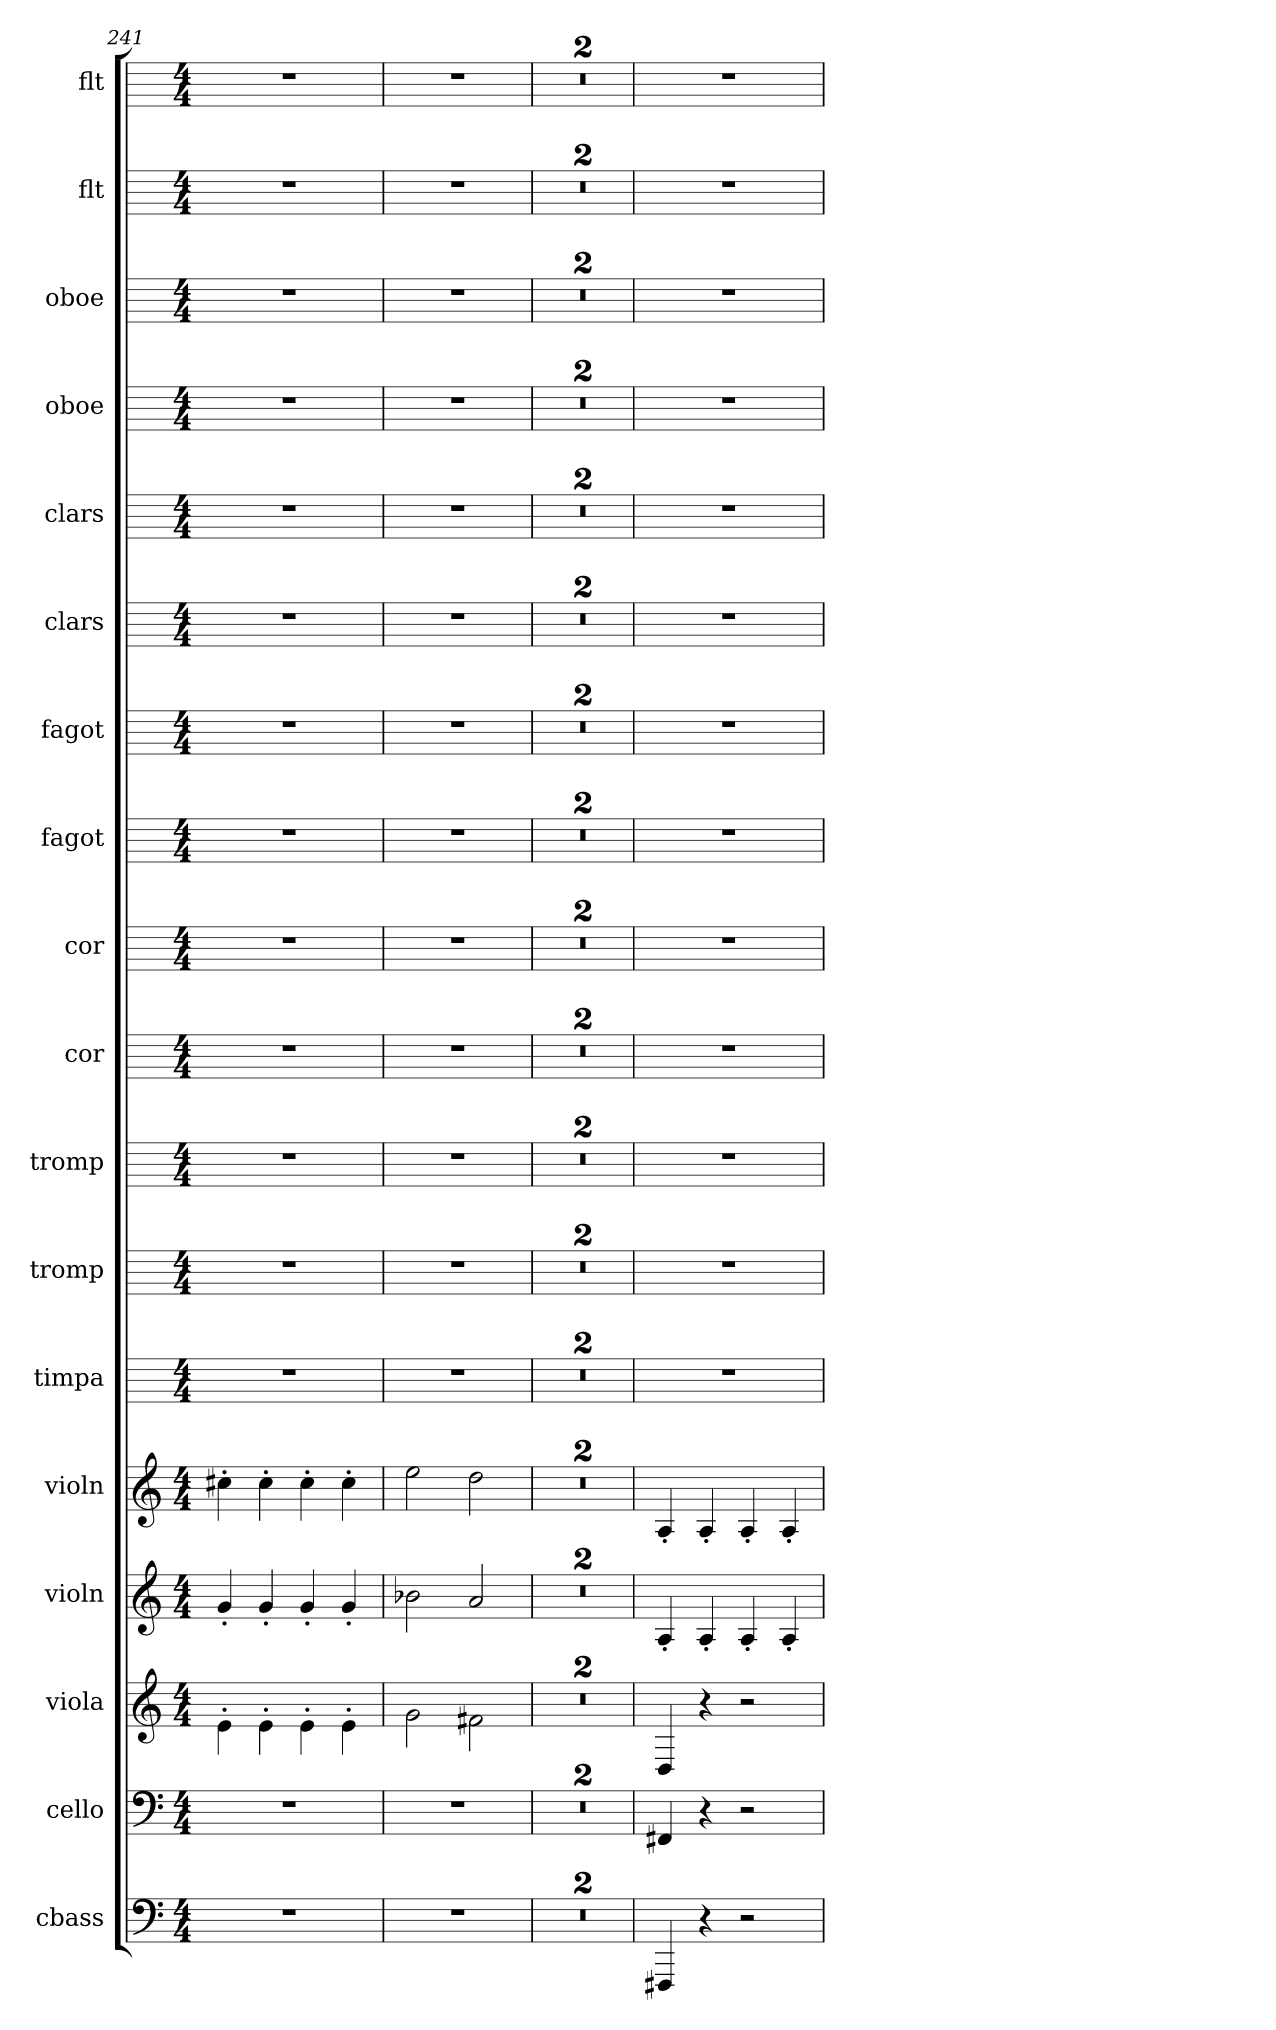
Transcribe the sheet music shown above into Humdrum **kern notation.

**kern	**kern	**kern	**kern	**kern	**kern	**kern	**kern	**kern	**kern	**kern	**kern	**kern	**kern	**kern	**kern	**kern	**kern
*part18	*part17	*part16	*part15	*part14	*part13	*part12	*part11	*part10	*part9	*part8	*part7	*part6	*part5	*part4	*part3	*part2	*part1
*staff18	*staff17	*staff16	*staff15	*staff14	*staff13	*staff12	*staff11	*staff10	*staff9	*staff8	*staff7	*staff6	*staff5	*staff4	*staff3	*staff2	*staff1
*I"cbass	*I"cello	*I"viola	*I"violn	*I"violn	*I"timpa	*I"tromp	*I"tromp	*I"cor	*I"cor	*I"fagot	*I"fagot	*I"clars	*I"clars	*I"oboe	*I"oboe	*I"flt	*I"flt
*	*	*I'Vla	*	*	*	*	*	*	*	*	*	*	*	*I'Ob	*I'Ob	*	*
*	*	*	*	*	*	*	*	*ITrd4c7	*ITrd4c7	*	*	*	*	*	*	*	*
*M4/4	*M4/4	*M4/4	*M4/4	*M4/4	*M4/4	*M4/4	*M4/4	*M4/4	*M4/4	*M4/4	*M4/4	*M4/4	*M4/4	*M4/4	*M4/4	*M4/4	*M4/4
=241	=241	=241	=241	=241	=241	=241	=241	=241	=241	=241	=241	=241	=241	=241	=241	=241	=241
1r	1r	4e'>\	4g'>/	4cc#'>\	1r	1r	1r	1r	1r	1r	1r	1r	1r	1r	1r	1r	1r
.	.	4e'>\	4g'>/	4cc#'>\	.	.	.	.	.	.	.	.	.	.	.	.	.
.	.	4e'>\	4g'>/	4cc#'>\	.	.	.	.	.	.	.	.	.	.	.	.	.
.	.	4e'>\	4g'>/	4cc#'>\	.	.	.	.	.	.	.	.	.	.	.	.	.
=242	=242	=242	=242	=242	=242	=242	=242	=242	=242	=242	=242	=242	=242	=242	=242	=242	=242
1r	1r	2g\	2b-\	2ee\	1r	1r	1r	1r	1r	1r	1r	1r	1r	1r	1r	1r	1r
.	.	2f#\	2a/	2dd\	.	.	.	.	.	.	.	.	.	.	.	.	.
=243	=243	=243	=243	=243	=243	=243	=243	=243	=243	=243	=243	=243	=243	=243	=243	=243	=243
1r	1r	1r	1r	1r	1r	1r	1r	1r	1r	1r	1r	1r	1r	1r	1r	1r	1r
=244	=244	=244	=244	=244	=244	=244	=244	=244	=244	=244	=244	=244	=244	=244	=244	=244	=244
1r	1r	1r	1r	1r	1r	1r	1r	1r	1r	1r	1r	1r	1r	1r	1r	1r	1r
=245	=245	=245	=245	=245	=245	=245	=245	=245	=245	=245	=245	=245	=245	=245	=245	=245	=245
4FFF#/	4FF#/	4D/	4A'>/	4A'>/	1r	1r	1r	1r	1r	1r	1r	1r	1r	1r	1r	1r	1r
4r	4r	4r	4A'>/	4A'>/	.	.	.	.	.	.	.	.	.	.	.	.	.
2r	2r	2r	4A'>/	4A'>/	.	.	.	.	.	.	.	.	.	.	.	.	.
.	.	.	4A'>/	4A'>/	.	.	.	.	.	.	.	.	.	.	.	.	.
=	=	=	=	=	=	=	=	=	=	=	=	=	=	=	=	=	=
*-	*-	*-	*-	*-	*-	*-	*-	*-	*-	*-	*-	*-	*-	*-	*-	*-	*-
